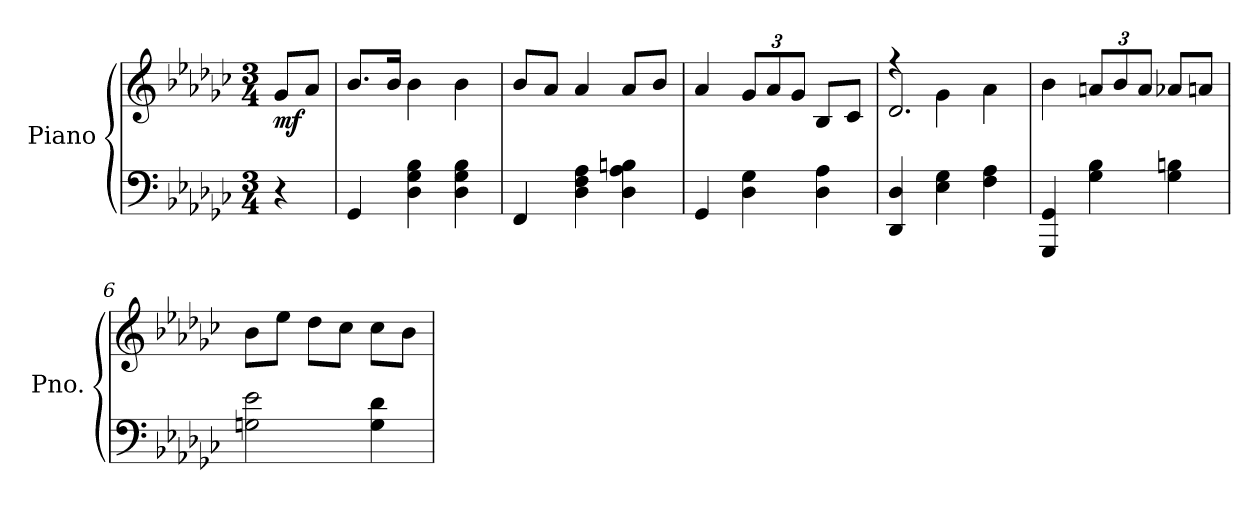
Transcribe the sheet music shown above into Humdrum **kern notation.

**kern	**kern	**dynam
*part1	*part1	*part1
*staff2	*staff1	*staff1/2
*I"Piano	*	*
*I'Pno.	*	*
*clefF4	*clefG2	*
*k[b-e-a-d-g-c-]	*k[b-e-a-d-g-c-]	*
*M3/4	*M3/4	*
*MM200	*MM200	*
=	=	=
!	!	!LO:DY:b
4r	8g-/L	mf
.	8a-/J	.
=1	=1	=1
4GG-/	8.b-/L	.
.	16b-/Jk	.
4D-\ 4G-\ 4B-\	4b-\	.
4D-\ 4G-\ 4B-\	4b-\	.
=2	=2	=2
4FF/	8b-/L	.
.	8a-/J	.
4D-\ 4F\ 4A-\	4a-/	.
4D-\ 4A-\ 4Bn\	8a-/L	.
.	8b-/J	.
=3	=3	=3
4GG-/	4a-/	.
*	*Xbrackettup	*
4D-\ 4G-\	12g-/L	.
.	12a-/	.
.	12g-/J	.
4D-\ 4A-\	8B-/L	.
.	8c-/J	.
=4	=4	=4
*	*^	*
4DD-/ 4D-/	2.d-/	4rff	.
4E-\ 4G-\	.	4g-\	.
4F\ 4A-\	.	4a-\	.
*	*v	*v	*
=5	=5	=5
4GGG-/ 4GG-/	4b-\	.
4G-\ 4B-\	12an/L	.
.	12b-/	.
.	12a/J	.
4G-\ 4Bn\	8a-X/L	.
.	8an/J	.
=6	=6	=6
2Gn\ 2e-\	8b-\L	.
.	8ee-\J	.
.	8dd-\L	.
.	8cc-\J	.
4G\ 4d-\	8cc-\L	.
.	8b-\J	.
=	=	=
*-	*-	*-
